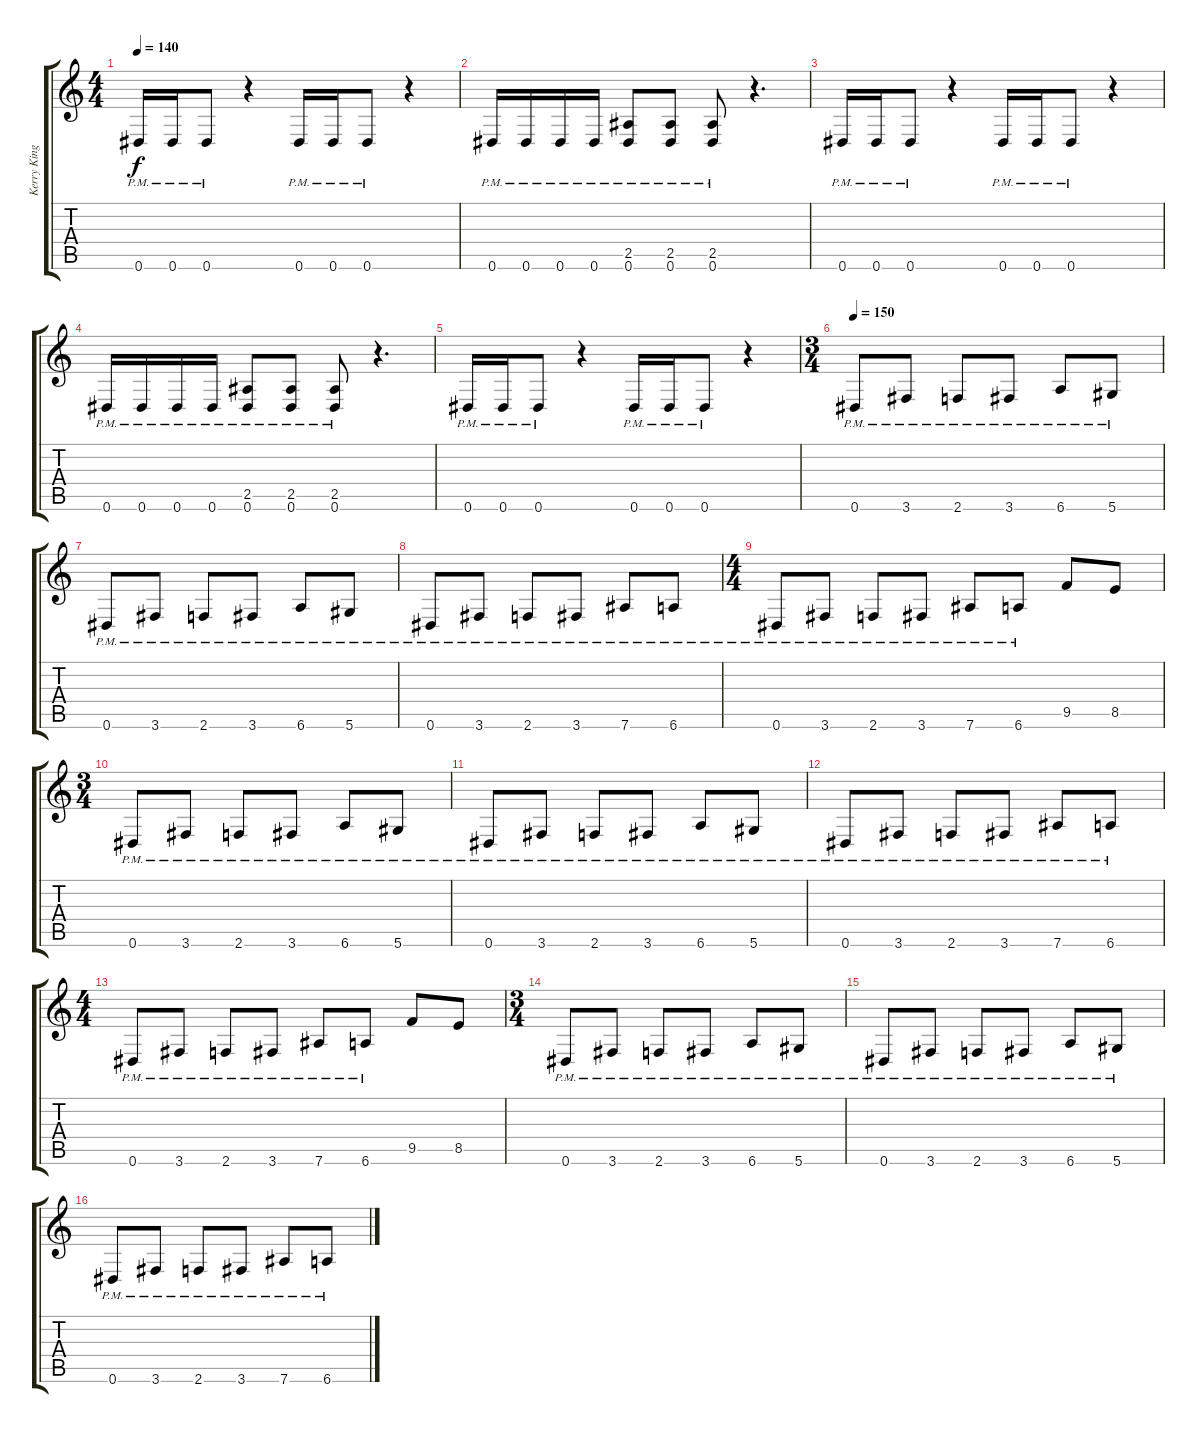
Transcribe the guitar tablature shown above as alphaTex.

\track ("Kerry King" "Kerry King") {instrument distortionguitar}
\staff {score tabs}
\tuning (Eb4 Bb3 Gb3 Db3 Ab2 Eb2) {hide}
\ts (4 4)
\tempo 140
\clef g2
\ks c
0.6{pm}.16{dy f} 0.6{pm}.16 0.6{pm}.8 r.4 0.6{pm}.16 0.6{pm}.16 0.6{pm}.8 r.4 |
0.6{pm}.16 0.6{pm}.16 0.6{pm}.16 0.6{pm}.16 (2.5{pm} 0.6{pm}).8 (2.5{pm} 0.6{pm}).8 (2.5{pm} 0.6{pm}).8 r.4{d} |
0.6{pm}.16 0.6{pm}.16 0.6{pm}.8 r.4 0.6{pm}.16 0.6{pm}.16 0.6{pm}.8 r.4 |
0.6{pm}.16 0.6{pm}.16 0.6{pm}.16 0.6{pm}.16 (2.5{pm} 0.6{pm}).8 (2.5{pm} 0.6{pm}).8 (2.5{pm} 0.6{pm}).8 r.4{d} |
0.6{pm}.16 0.6{pm}.16 0.6{pm}.8 r.4 0.6{pm}.16 0.6{pm}.16 0.6{pm}.8 r.4 |
\ts (3 4)
\tempo 150
0.6{pm}.8 3.6{pm}.8 2.6{pm}.8 3.6{pm}.8 6.6{pm}.8 5.6{pm}.8 |
0.6{pm}.8 3.6{pm}.8 2.6{pm}.8 3.6{pm}.8 6.6{pm}.8 5.6{pm}.8 |
0.6{pm}.8 3.6{pm}.8 2.6{pm}.8 3.6{pm}.8 7.6{pm}.8 6.6{pm}.8 |
\ts (4 4)
0.6{pm}.8 3.6{pm}.8 2.6{pm}.8 3.6{pm}.8 7.6{pm}.8 6.6{pm}.8 9.5.8 8.5.8 |
\ts (3 4)
0.6{pm}.8 3.6{pm}.8 2.6{pm}.8 3.6{pm}.8 6.6{pm}.8 5.6{pm}.8 |
0.6{pm}.8 3.6{pm}.8 2.6{pm}.8 3.6{pm}.8 6.6{pm}.8 5.6{pm}.8 |
0.6{pm}.8 3.6{pm}.8 2.6{pm}.8 3.6{pm}.8 7.6{pm}.8 6.6{pm}.8 |
\ts (4 4)
0.6{pm}.8 3.6{pm}.8 2.6{pm}.8 3.6{pm}.8 7.6{pm}.8 6.6{pm}.8 9.5.8 8.5.8 |
\ts (3 4)
0.6{pm}.8 3.6{pm}.8 2.6{pm}.8 3.6{pm}.8 6.6{pm}.8 5.6{pm}.8 |
0.6{pm}.8 3.6{pm}.8 2.6{pm}.8 3.6{pm}.8 6.6{pm}.8 5.6{pm}.8 |
0.6{pm}.8 3.6{pm}.8 2.6{pm}.8 3.6{pm}.8 7.6{pm}.8 6.6{pm}.8
